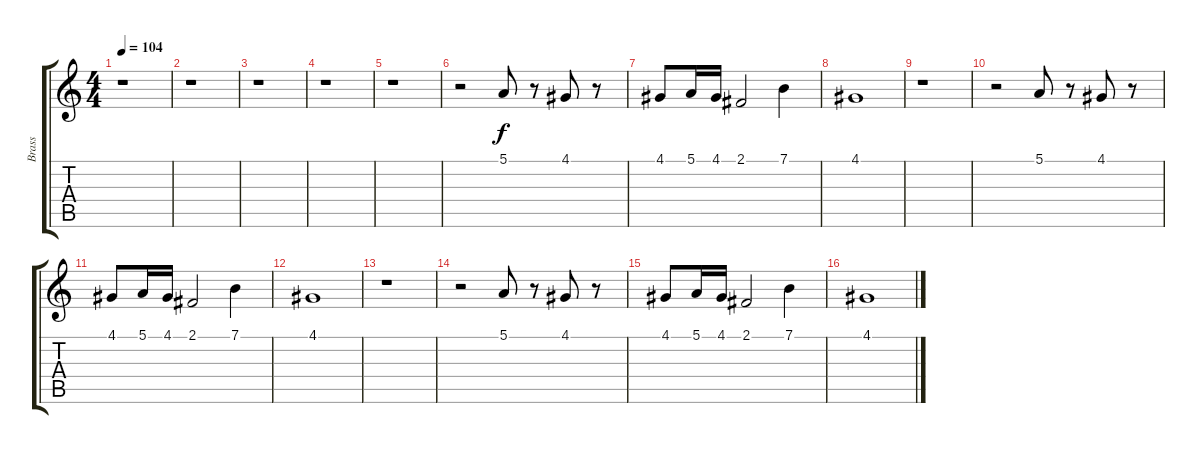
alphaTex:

\track ("Brass   " "Brass   ") {instrument drawbarorgan}
\staff {score tabs}
\tuning (E4 B3 G3 D3 A2 E2) {hide}
\ts (4 4)
\tempo 104
\clef g2
\ks c
r.1{dy f} |
r.1 |
r.1 |
r.1 |
r.1 |
r.2 5.1.8 r.8 4.1.8 r.8 |
4.1.8 5.1.16 4.1.16 2.1.2 7.1.4 |
4.1.1 |
r.1 |
r.2 5.1.8 r.8 4.1.8 r.8 |
4.1.8 5.1.16 4.1.16 2.1.2 7.1.4 |
4.1.1 |
r.1 |
r.2 5.1.8 r.8 4.1.8 r.8 |
4.1.8 5.1.16 4.1.16 2.1.2 7.1.4 |
4.1.1
